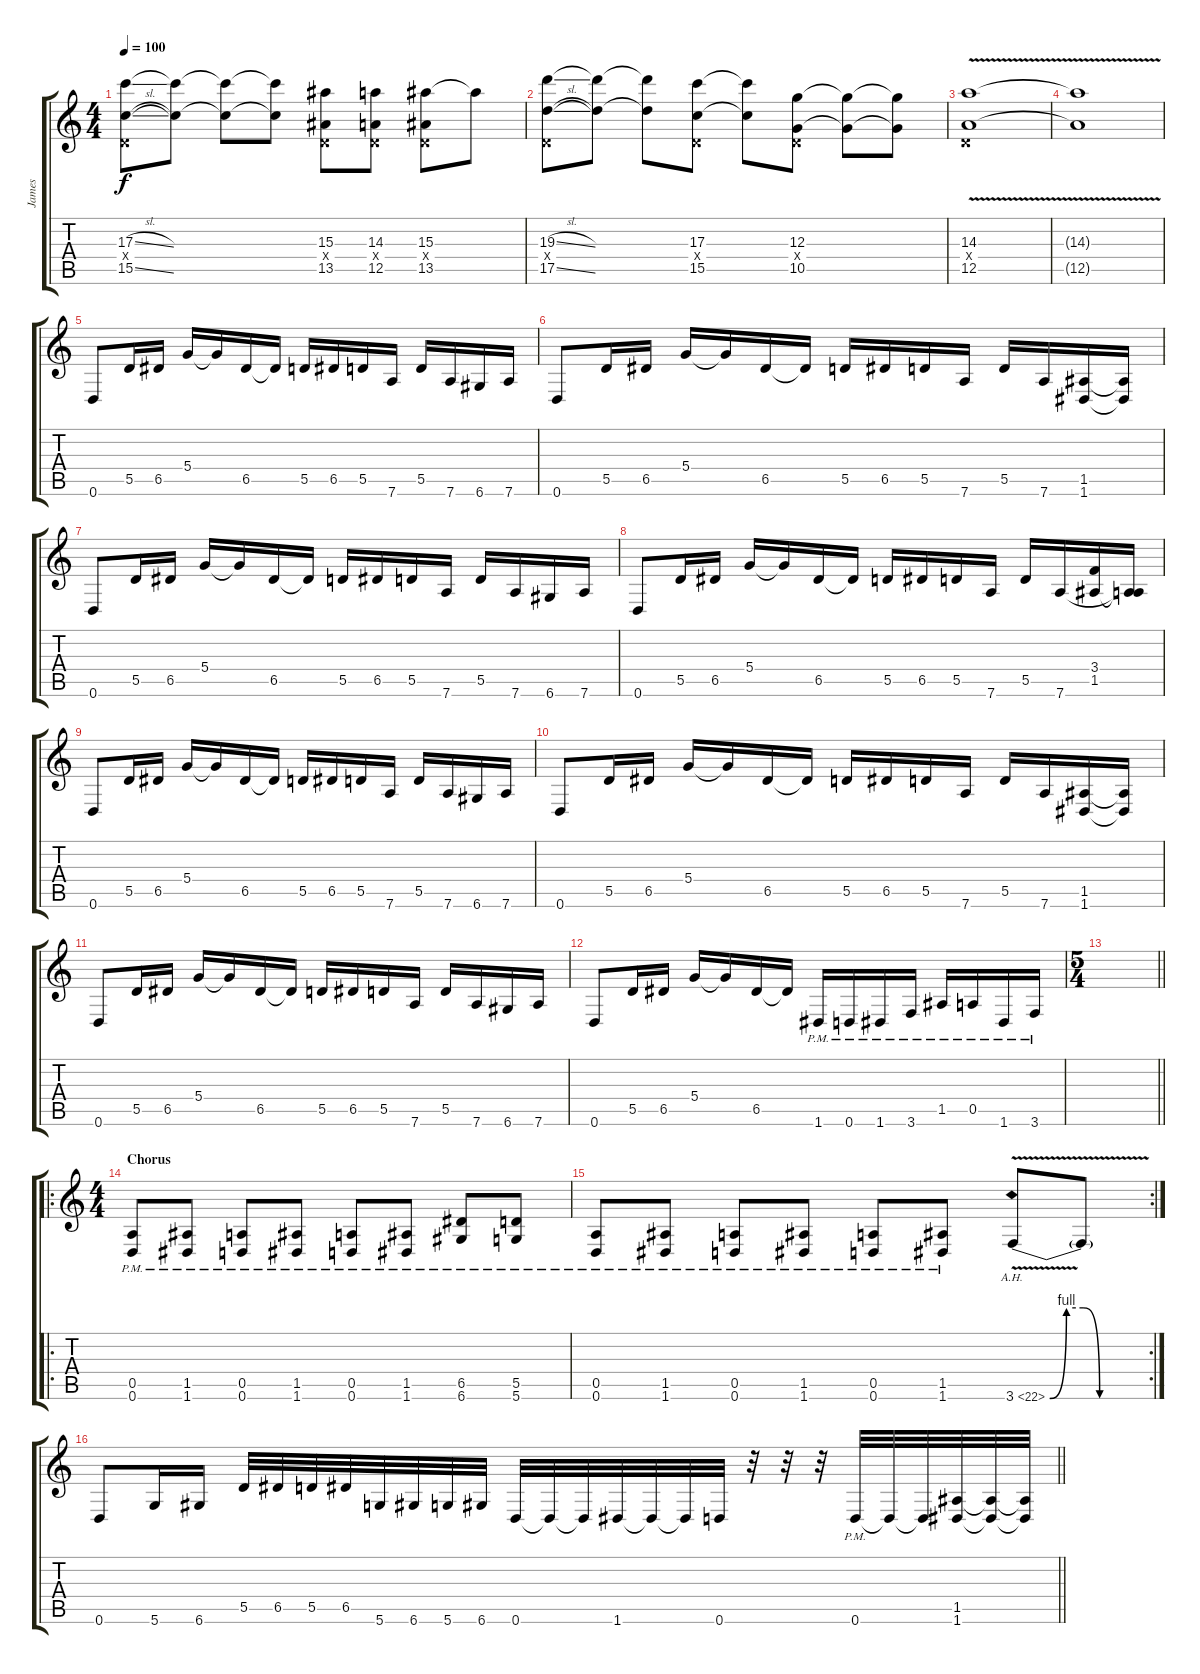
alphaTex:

\track ("James" "James") {instrument distortionguitar}
\staff {score tabs}
\tuning (D4 B3 G3 D3 A2 D2) {hide}
\ts (4 4)
\tempo 100
\clef g2
\ks c
(17.3{sl} 0.4{x} 15.5{sl}).8{dy f} (17.3{t} 15.5{t}).8 (17.3{t} 15.5{t}).8 (17.3{t} 15.5{t}).8 (15.3 0.4{x} 13.5).8 (14.3 0.4{x} 12.5).8 (15.3 0.4{x} 13.5).8 15.3{t}.8 |
(19.3{sl} 0.4{x} 17.5{sl}).8 (19.3{t} 17.5{t}).8 (19.3{t} 17.5{t}).8 (17.3 0.4{x} 15.5).8 (17.3{t} 15.5{t}).8 (12.3 0.4{x} 10.5).8 (12.3{t} 10.5{t}).8 (12.3{t} 10.5{t}).8 |
(14.3{v} 0.4{x} 12.5{v}).1 |
(14.3{t} 12.5{t}).1 |
0.6.8 5.5.16 6.5.16 5.4.16 5.4{t}.16 6.5.16 6.5{t}.16 5.5.16 6.5.16 5.5.16 7.6.16 5.5.16 7.6.16 6.6.16 7.6.16 |
0.6.8 5.5.16 6.5.16 5.4.16 5.4{t}.16 6.5.16 6.5{t}.16 5.5.16 6.5.16 5.5.16 7.6.16 5.5.16 7.6.16 (1.5 1.6).16 (1.5{t} 1.6{t}).16 |
0.6.8 5.5.16 6.5.16 5.4.16 5.4{t}.16 6.5.16 6.5{t}.16 5.5.16 6.5.16 5.5.16 7.6.16 5.5.16 7.6.16 6.6.16 7.6.16 |
0.6.8 5.5.16 6.5.16 5.4.16 5.4{t}.16 6.5.16 6.5{t}.16 5.5.16 6.5.16 5.5.16 7.6.16 5.5.16 7.6.16 (3.4 1.5).16 (1.5{t} 7.6{t}).16 |
0.6.8 5.5.16 6.5.16 5.4.16 5.4{t}.16 6.5.16 6.5{t}.16 5.5.16 6.5.16 5.5.16 7.6.16 5.5.16 7.6.16 6.6.16 7.6.16 |
0.6.8 5.5.16 6.5.16 5.4.16 5.4{t}.16 6.5.16 6.5{t}.16 5.5.16 6.5.16 5.5.16 7.6.16 5.5.16 7.6.16 (1.5 1.6).16 (1.5{t} 1.6{t}).16 |
0.6.8 5.5.16 6.5.16 5.4.16 5.4{t}.16 6.5.16 6.5{t}.16 5.5.16 6.5.16 5.5.16 7.6.16 5.5.16 7.6.16 6.6.16 7.6.16 |
0.6.8 5.5.16 6.5.16 5.4.16 5.4{t}.16 6.5.16 6.5{t}.16 1.6{pm}.16 0.6{pm}.16 1.6{pm}.16 3.6{pm}.16 1.5{pm}.16 0.5{pm}.16 1.6{pm}.16 3.6{pm}.16 |
\ts (5 4)
\barLineRight lightlight
|
\ro
\ts (4 4)
\section ("" "Chorus")
(0.5{pm} 0.6{pm}).8 (1.5{pm} 1.6{pm}).8 (0.5{pm} 0.6{pm}).8 (1.5{pm} 1.6{pm}).8 (0.5{pm} 0.6{pm}).8 (1.5{pm} 1.6{pm}).8 (6.5{pm} 6.6{pm}).8 (5.5{pm} 5.6{pm}).8 |
\rc 2
(0.5{pm} 0.6{pm}).8 (1.5{pm} 1.6{pm}).8 (0.5{pm} 0.6{pm}).8 (1.5{pm} 1.6{pm}).8 (0.5{pm} 0.6{pm}).8 (1.5{pm} 1.6{pm}).8 3.6{be (custom 0 0 10 4 20 4 30 0 60 0) ah 19 v}.8 3.6{t}.8 |
\barLineRight lightlight
0.6.8 5.6.16 6.6.16 5.5.32 6.5.32 5.5.32 6.5.32 5.6.32 6.6.32 5.6.32 6.6.32 0.6.32 0.6{t}.32 0.6{t}.32 1.6.32 1.6{t}.32 1.6{t}.32 0.6.32 r.32 r.32 r.32 0.6{pm}.32 0.6{t}.32 0.6{t}.32 (1.5 1.6).32 (1.5{t} 1.6{t}).32 (1.5{t} 1.6{t}).32
